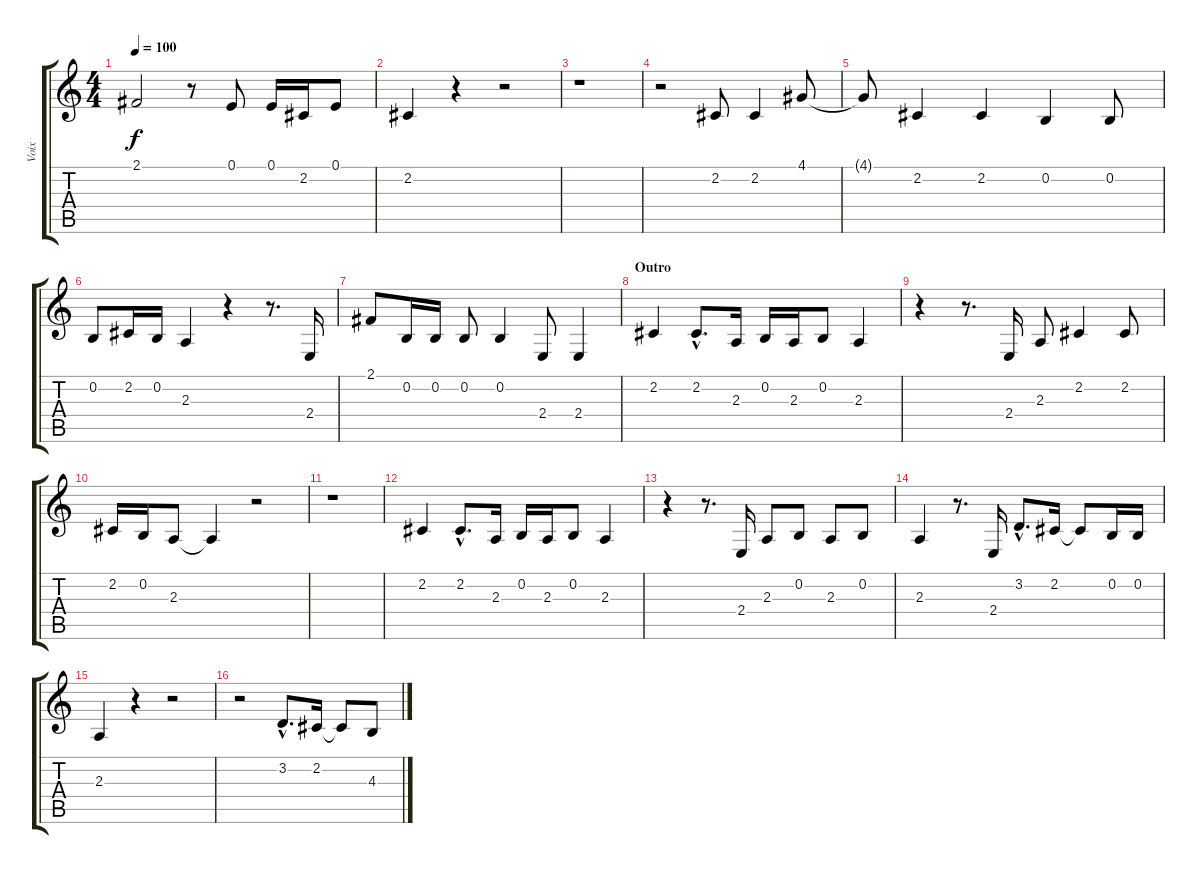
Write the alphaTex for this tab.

\track ("Voix" "Voix") {instrument flute}
\staff {score tabs}
\tuning (E4 B3 G3 D3 A2 E2) {hide}
\ts (4 4)
\tempo 100
\clef g2
\ks c
2.1{t}.2{dy f} r.8 0.1.8 0.1.16 2.2.16 0.1.8 |
2.2.4 r.4 r.2 |
r.1 |
r.2 2.2.8 2.2.4 4.1.8 |
4.1{t}.8 2.2.4 2.2.4 0.2.4 0.2.8 |
0.2.8 2.2.16 0.2.16 2.3.4 r.4 r.8{d} 2.4.16 |
2.1.8 0.2.16 0.2.16 0.2.8 0.2.4 2.4.8 2.4.4 |
\section ("" "Outro")
2.2.4 2.2{hac}.8{d} 2.3.16 0.2.16 2.3.16 0.2.8 2.3.4 |
r.4 r.8{d} 2.4.16 2.3.8 2.2.4 2.2.8 |
2.2.16 0.2.16 2.3.8 2.3{t}.4 r.2 |
r.1 |
2.2.4 2.2{hac}.8{d} 2.3.16 0.2.16 2.3.16 0.2.8 2.3.4 |
r.4 r.8{d} 2.4.16 2.3.8 0.2.8 2.3.8 0.2.8 |
2.3.4 r.8{d} 2.4.16 3.2{hac}.8{d} 2.2.16 2.2{t}.8 0.2.16 0.2.16 |
2.3.4 r.4 r.2 |
r.2 3.2{hac}.8{d} 2.2.16 2.2{t}.8 4.3.8
